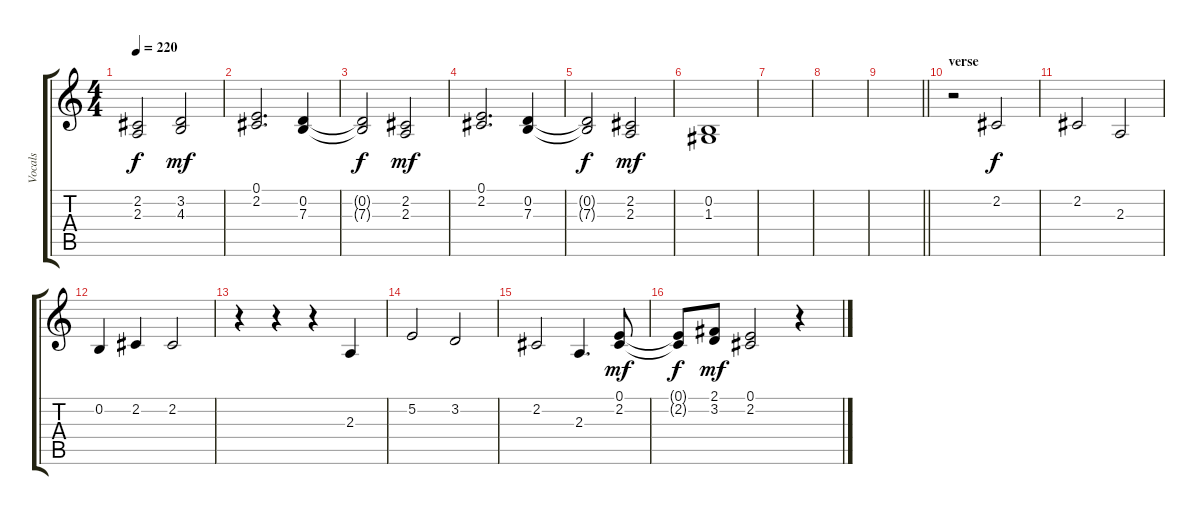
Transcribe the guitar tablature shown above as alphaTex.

\track ("Vocals" "Vocals") {instrument oboe}
\staff {score tabs}
\tuning (E4 B3 G3 D3 A2 D2) {hide}
\ts (4 4)
\tempo 220
\clef g2
\ks c
(2.2{t} 2.3{t}).2{dy f} (3.2 4.3).2{dy mf} |
(0.1 2.2).2{d} (0.2 7.3).4 |
(0.2{t} 7.3{t}).2{dy f} (2.2 2.3).2{dy mf} |
(0.1 2.2).2{d} (0.2 7.3).4 |
(0.2{t} 7.3{t}).2{dy f} (2.2 2.3).2{dy mf} |
(0.2 1.3).1 |
|
|
\barLineRight lightlight
|
\section ("" "verse")
r.2 2.2.2{dy f} |
2.2.2 2.3.2 |
0.2.4 2.2.4 2.2.2 |
r.4 r.4 r.4 2.3.4 |
5.2.2 3.2.2 |
2.2.2 2.3.4{d} (0.1 2.2).8{dy mf} |
(0.1{t} 2.2{t}).8{dy f} (2.1 3.2).8{dy mf} (0.1 2.2).2 r.4
